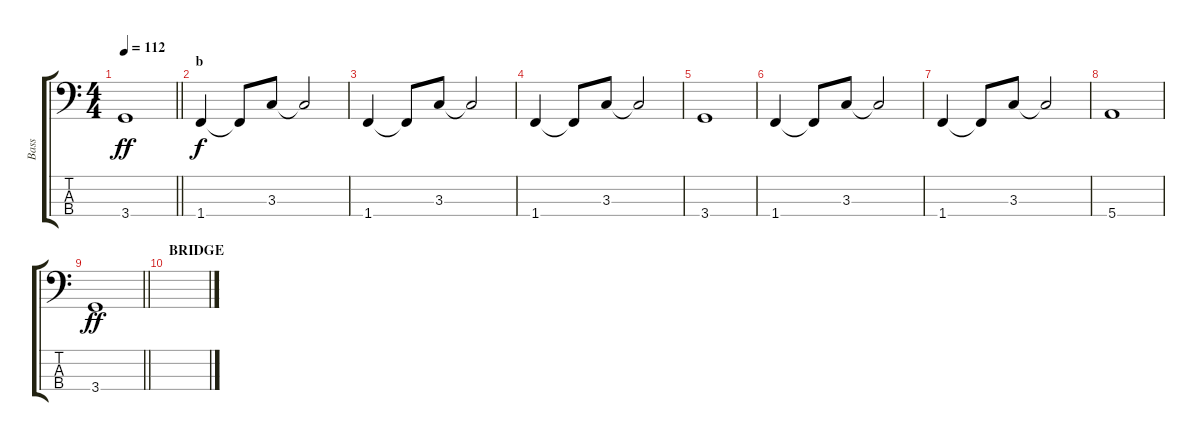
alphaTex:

\track ("Bass" "Bass") {instrument electricbassfinger}
\staff {score tabs}
\tuning (G2 D2 A1 E1) {hide}
\ts (4 4)
\tempo 112
\clef f4
\barLineRight lightlight
\ks c
3.4.1{dy ff} |
\section ("" "b")
1.4.4{dy f} 1.4{t}.8 3.3.8 3.3{t}.2 |
1.4.4 1.4{t}.8 3.3.8 3.3{t}.2 |
1.4.4 1.4{t}.8 3.3.8 3.3{t}.2 |
3.4.1 |
1.4.4 1.4{t}.8 3.3.8 3.3{t}.2 |
1.4.4 1.4{t}.8 3.3.8 3.3{t}.2 |
5.4.1 |
\barLineRight lightlight
3.4.1{dy ff} |
\section ("" "BRIDGE")
